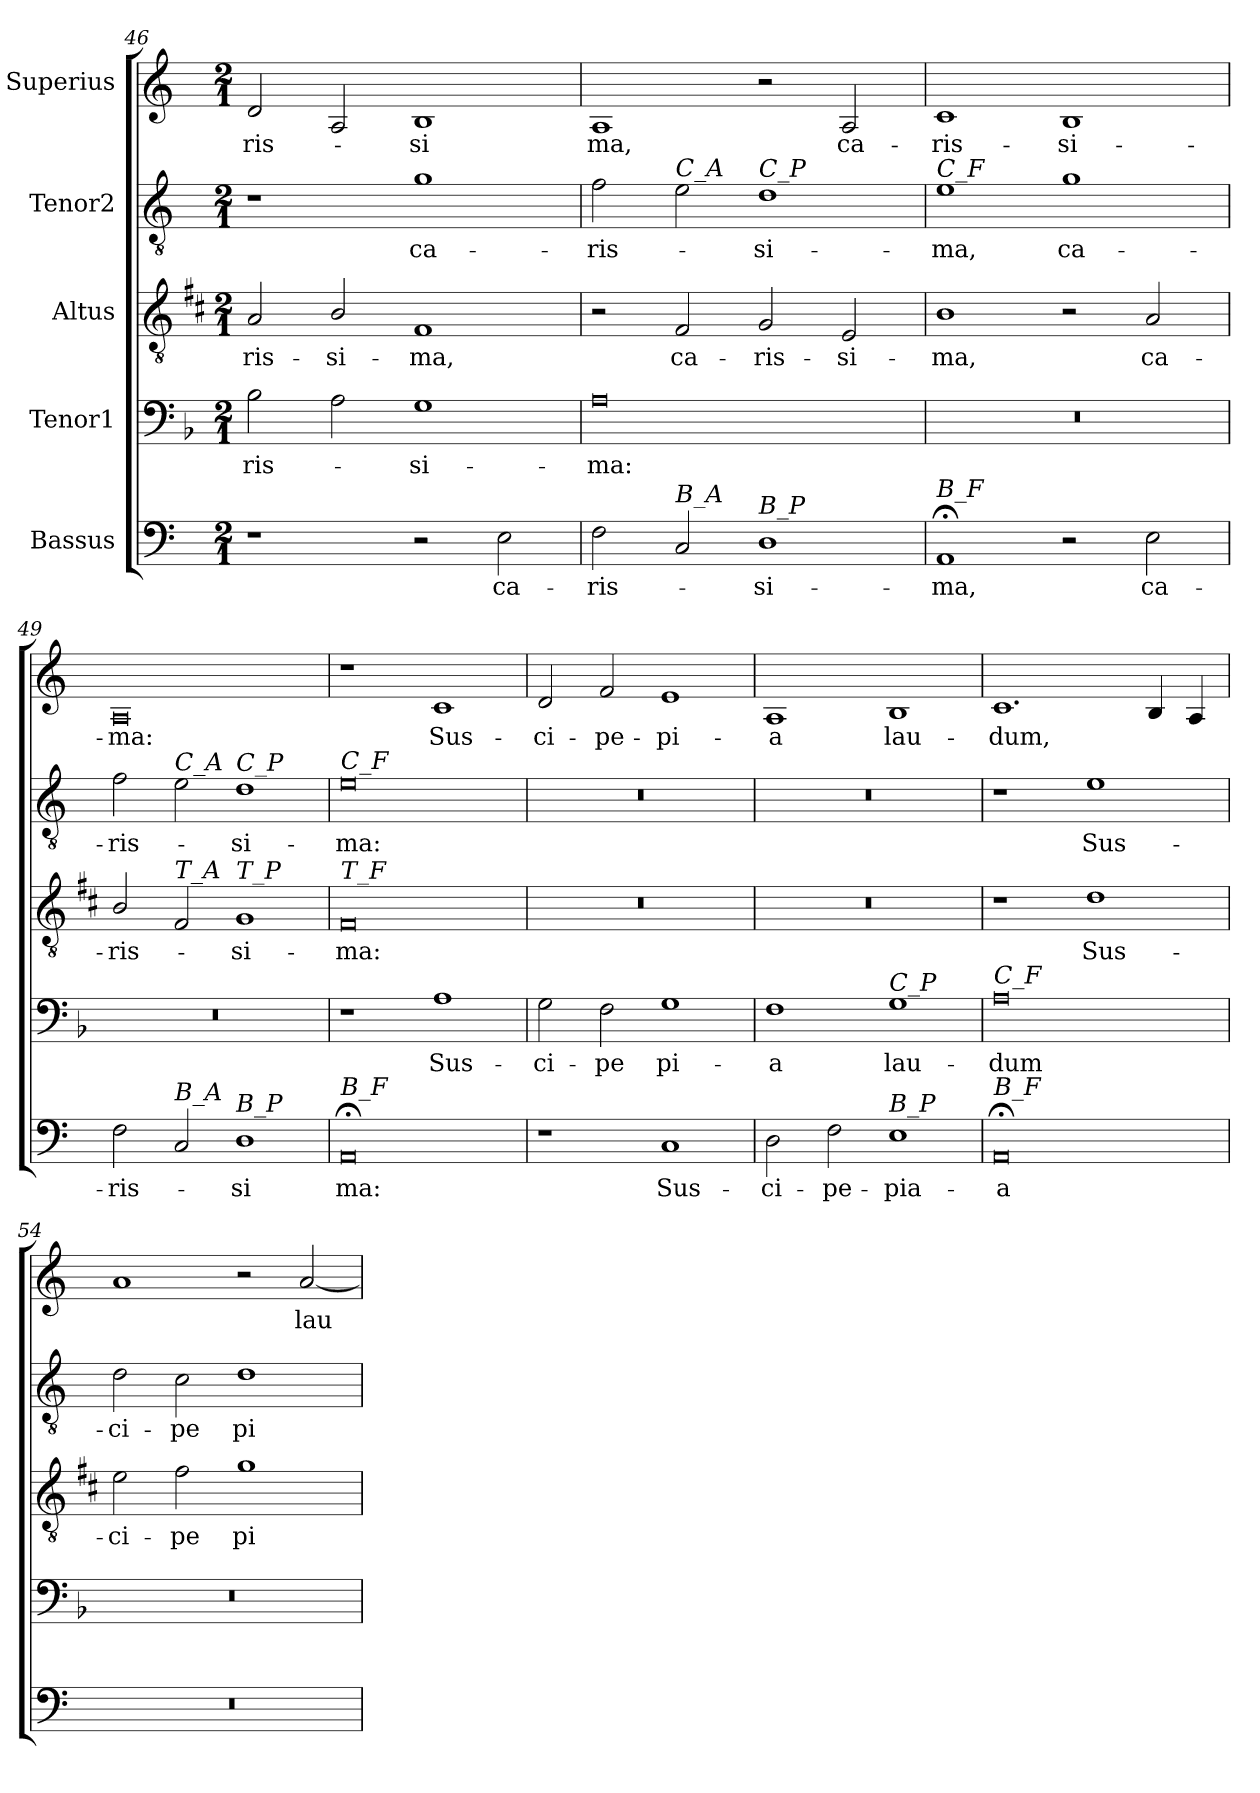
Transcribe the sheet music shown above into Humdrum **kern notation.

**kern	**text	**kern	**text	**kern	**text	**kern	**text	**kern	**text
*part5	*part5	*part4	*part4	*part3	*part3	*part2	*part2	*part1	*part1
*staff5	*staff5	*staff4	*staff4	*staff3	*staff3	*staff2	*staff2	*staff1	*staff1
*I"Bassus	*	*I"Tenor1	*	*I"Altus	*	*I"Tenor2	*	*I"Superius	*
*clefF4	*	*clefF4	*	*clefGv2	*	*clefGv2	*	*clefG2	*
*	*	*	*	*ITrd1c2	*	*	*	*	*
*k[]	*	*k[b-]	*	*k[]	*	*k[]	*	*k[]	*
*C:	*	*F:	*	*C:	*	*	*	*C:	*
*M2/1	*	*M2/1	*	*M2/1	*	*M2/1	*	*M2/1	*
=46	=46	=46	=46	=46	=46	=46	=46	=46	=46
!	!	!	!LO:LY:b	!	!LO:LY:b	!	!	!	!LO:LY:b
1r	.	2B-\	-ris-	2G/	-ris-	1r	.	2d/	-ris-
!	!	!	!	!	!LO:LY:b	!	!	!	!
.	.	2A\	.	2A/	-si-	.	.	2A/	.
!	!	!	!LO:LY:b	!	!LO:LY:b	!	!LO:LY:b	!	!LO:LY:b
2r	.	1G	-si-	1E	-ma,	1g	ca-	1B	-si
!	!LO:LY:b	!	!	!	!	!	!	!	!
2E\	ca-	.	.	.	.	.	.	.	.
=47	=47	=47	=47	=47	=47	=47	=47	=47	=47
!	!LO:LY:b	!	!LO:LY:b	!	!	!	!LO:LY:b	!	!LO:LY:b
2F\	-ris-	0A	-ma:	2r	.	2f\	-ris-	1A	ma,
!	!	!	!	!	!	!LO:TX:a:i:t=C_A	!	!	!
!LO:TX:a:i:t=B_A	!	!	!	!	!	!	!	!	!
!	!	!	!	!	!LO:LY:b	!	!	!	!
2C/	.	.	.	2E/	ca-	2e\	.	.	.
!	!	!	!	!	!	!LO:TX:a:i:t=C_P	!	!	!
!LO:TX:a:i:t=B_P	!	!	!	!	!	!	!	!	!
!	!LO:LY:b	!	!	!	!LO:LY:b	!	!LO:LY:b	!	!
1D	-si-	.	.	2F/	-ris-	1d	-si-	2r	.
!	!	!	!	!	!LO:LY:b	!	!	!	!LO:LY:b
.	.	.	.	2D/	-si-	.	.	2A/	ca-
=48	=48	=48	=48	=48	=48	=48	=48	=48	=48
!	!	!	!	!	!	!LO:TX:a:i:t=C_F	!	!	!
!LO:TX:a:i:t=B_F	!	!	!	!	!	!	!	!	!
!	!LO:LY:b	!	!	!	!LO:LY:b	!	!LO:LY:b	!	!LO:LY:b
1AA;<	-ma,	0r	.	1A	-ma,	1e	-ma,	1c	-ris-
!	!	!	!	!	!	!	!LO:LY:b	!	!LO:LY:b
2r	.	.	.	2r	.	1g	ca-	1B	-si-
!	!LO:LY:b	!	!	!	!LO:LY:b	!	!	!	!
2E\	ca-	.	.	2G/	ca-	.	.	.	.
=49	=49	=49	=49	=49	=49	=49	=49	=49	=49
!	!LO:LY:b	!	!	!	!LO:LY:b	!	!LO:LY:b	!	!LO:LY:b
2F\	-ris-	0r	.	2A/	-ris-	2f\	-ris-	0A	-ma:
!	!	!	!	!	!	!LO:TX:a:i:t=C_A	!	!	!
!	!	!	!	!LO:TX:a:i:t=T_A	!	!	!	!	!
!LO:TX:a:i:t=B_A	!	!	!	!	!	!	!	!	!
2C/	.	.	.	2E/	.	2e\	.	.	.
!	!	!	!	!	!	!LO:TX:a:i:t=C_P	!	!	!
!	!	!	!	!LO:TX:a:i:t=T_P	!	!	!	!	!
!LO:TX:a:i:t=B_P	!	!	!	!	!	!	!	!	!
!	!LO:LY:b	!	!	!	!LO:LY:b	!	!LO:LY:b	!	!
1D	-si	.	.	1F	-si-	1d	-si-	.	.
=50	=50	=50	=50	=50	=50	=50	=50	=50	=50
!	!	!	!	!	!	!LO:TX:a:i:t=C_F	!	!	!
!	!	!	!	!LO:TX:a:i:t=T_F	!	!	!	!	!
!LO:TX:a:i:t=B_F	!	!	!	!	!	!	!	!	!
!	!LO:LY:b	!	!	!	!LO:LY:b	!	!LO:LY:b	!	!
0AA;<	ma:	1r	.	0E	-ma:	0e	-ma:	1r	.
!	!	!	!LO:LY:b	!	!	!	!	!	!LO:LY:b
.	.	1A	Sus-	.	.	.	.	1c	Sus-
=51	=51	=51	=51	=51	=51	=51	=51	=51	=51
!	!	!	!LO:LY:b	!	!	!	!	!	!LO:LY:b
1r	.	2G\	-ci-	0r	.	0r	.	2d/	-ci-
!	!	!	!LO:LY:b	!	!	!	!	!	!LO:LY:b
.	.	2F\	-pe	.	.	.	.	2f/	-pe-
!	!LO:LY:b	!	!LO:LY:b	!	!	!	!	!	!LO:LY:b
1C	Sus-	1G	pi-	.	.	.	.	1e	-pi-
=52	=52	=52	=52	=52	=52	=52	=52	=52	=52
!	!LO:LY:b	!	!LO:LY:b	!	!	!	!	!	!LO:LY:b
2D\	-ci-	1F	-a	0r	.	0r	.	1A	-a
!	!LO:LY:b	!	!	!	!	!	!	!	!
2F\	-pe-	.	.	.	.	.	.	.	.
!	!	!LO:TX:a:i:t=C_P	!	!	!	!	!	!	!
!LO:TX:a:i:t=B_P	!	!	!	!	!	!	!	!	!
!	!LO:LY:b	!	!LO:LY:b	!	!	!	!	!	!LO:LY:b
1E	-pia-	1G	lau-	.	.	.	.	1B	lau-
=53	=53	=53	=53	=53	=53	=53	=53	=53	=53
!	!	!LO:TX:a:i:t=C_F	!	!	!	!	!	!	!
!LO:TX:a:i:t=B_F	!	!	!	!	!	!	!	!	!
!	!LO:LY:b	!	!LO:LY:b	!	!	!	!	!	!LO:LY:b
0AA;<	-a	0A	-dum	1r	.	1r	.	1.c	-dum,
!	!	!	!	!	!LO:LY:b	!	!LO:LY:b	!	!
.	.	.	.	1c	Sus-	1e	Sus-	.	.
.	.	.	.	.	.	.	.	4B/	.
.	.	.	.	.	.	.	.	4A/	.
=54	=54	=54	=54	=54	=54	=54	=54	=54	=54
!	!	!	!	!	!LO:LY:b	!	!LO:LY:b	!	!
0r	.	0r	.	2d\	-ci-	2d\	-ci-	1a	.
!	!	!	!	!	!LO:LY:b	!	!LO:LY:b	!	!
.	.	.	.	2e\	-pe	2c\	-pe	.	.
!	!	!	!	!	!LO:LY:b	!	!LO:LY:b	!	!
.	.	.	.	1f	pi-	1d	pi-	2r	.
!	!	!	!	!	!	!	!	!	!LO:LY:b
.	.	.	.	.	.	.	.	[2a/	lau-
=	=	=	=	=	=	=	=	=	=
*-	*-	*-	*-	*-	*-	*-	*-	*-	*-
